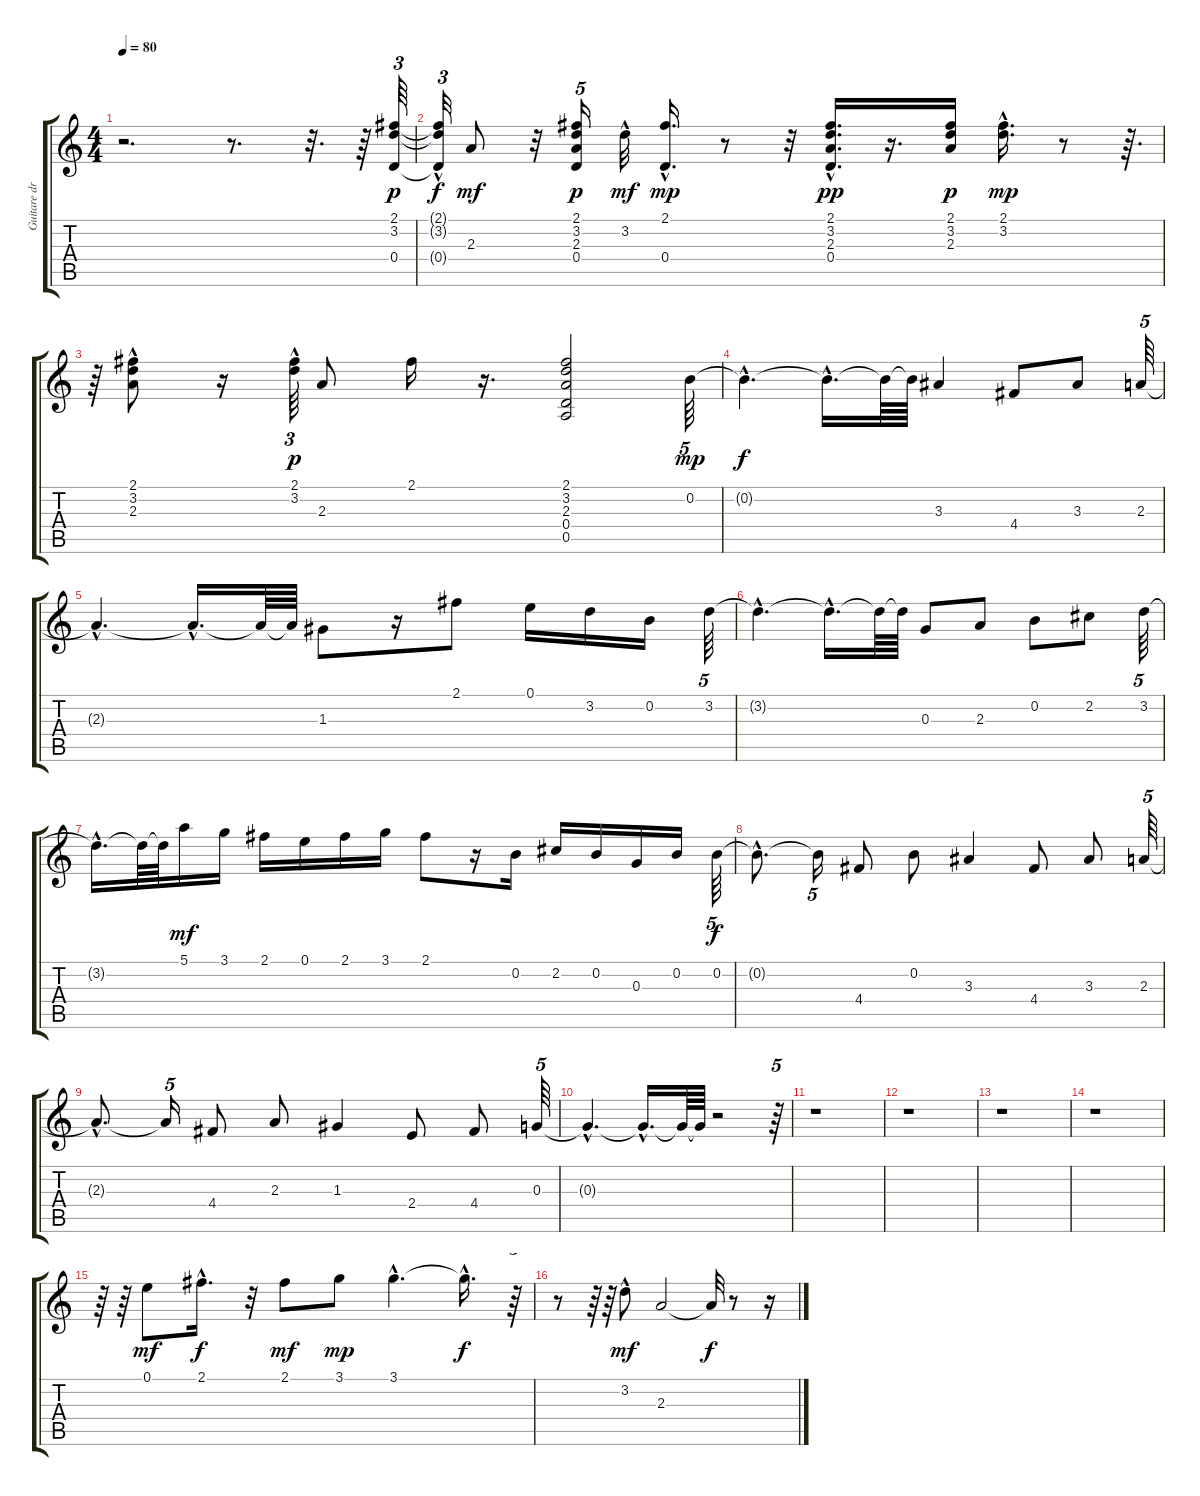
\track ("Guitare droite" "Guitare dr") {instrument acousticguitarsteel}
\staff {score tabs}
\tuning (E4 B3 G3 D3 A2 E2) {hide}
\ts (4 4)
\tempo 80
\clef g2
\ks c
r.2{d dy f} r.8{d} r.32{d} r.64 (2.1 3.2 0.4).64{tu (3 2) dy p} |
(2.1{hac t} 3.2{t} 0.4{hac t}).32{tu (3 2) dy f} 2.3.8{dy mf} r.32 (2.1 3.2 2.3 0.4).16{tu (5 4) dy p} 3.2{hac}.32{dy mf} (2.1{hac} 0.4{hac}).16{d dy mp} r.8 r.32 (2.1{hac} 3.2{hac} 2.3{hac} 0.4{hac}).16{d dy pp} r.16{d} (2.1 3.2 2.3).16{dy p} (2.1{hac} 3.2{hac}).16{d dy mp} r.8 r.64{d} |
r.64 (2.1 3.2 2.3{hac}).8 r.16 (2.1 3.2{hac}).64{tu (3 2) dy p} 2.3.8 2.1.16 r.16{d} (2.1 3.2 2.3 0.4 0.5).2 0.2.64{tu (5 4) dy mp} |
0.2{hac t}.4{d dy f} 0.2{hac t}.16{d} 0.2{t}.64 0.2{t}.64 3.3.4 4.4.8 3.3.8 2.3.64{tu (5 4)} |
2.3{hac t}.4{d} 2.3{hac t}.16{d} 2.3{t}.64 2.3{t}.64 1.3.8 r.16 2.1.8 0.1.16 3.2.16 0.2.16 3.2.64{tu (5 4)} |
3.2{hac t}.4{d} 3.2{hac t}.16{d} 3.2{t}.64 3.2{t}.64 0.3.8 2.3.8 0.2.8 2.2.8 3.2.64{tu (5 4)} |
3.2{hac t}.16{d} 3.2{t}.64 3.2{t}.64 5.1.16{dy mf} 3.1.16 2.1.16 0.1.16 2.1.16 3.1.16 2.1.8 r.16 0.2.16 2.2.16 0.2.16 0.3.16 0.2.16 0.2.64{tu (5 4) dy f} |
0.2{hac t}.8{d} 0.2{t}.16{tu (5 4)} 4.4.8 0.2.8 3.3.4 4.4.8 3.3.8 2.3.64{tu (5 4)} |
2.3{hac t}.8{d} 2.3{t}.16{tu (5 4)} 4.4.8 2.3.8 1.3.4 2.4.8 4.4.8 0.3.64{tu (5 4)} |
0.3{hac t}.4{d} 0.3{hac t}.16{d} 0.3{t}.64 0.3{t}.64 r.2 r.64{tu (5 4)} |
r.1 |
r.1 |
r.1 |
r.1 |
r.64 r.64 0.1.8{dy mf} 2.1{hac}.16{d dy f} r.32 2.1.8{dy mf} 3.1.8{dy mp} 3.1{hac}.4{d} 3.1{hac t}.16{d dy f} r.64{tu (5 4)} |
r.8 r.64 r.64 3.2{hac}.8{dy mf} 2.3.2 2.3{t}.32{dy f} r.8 r.16
